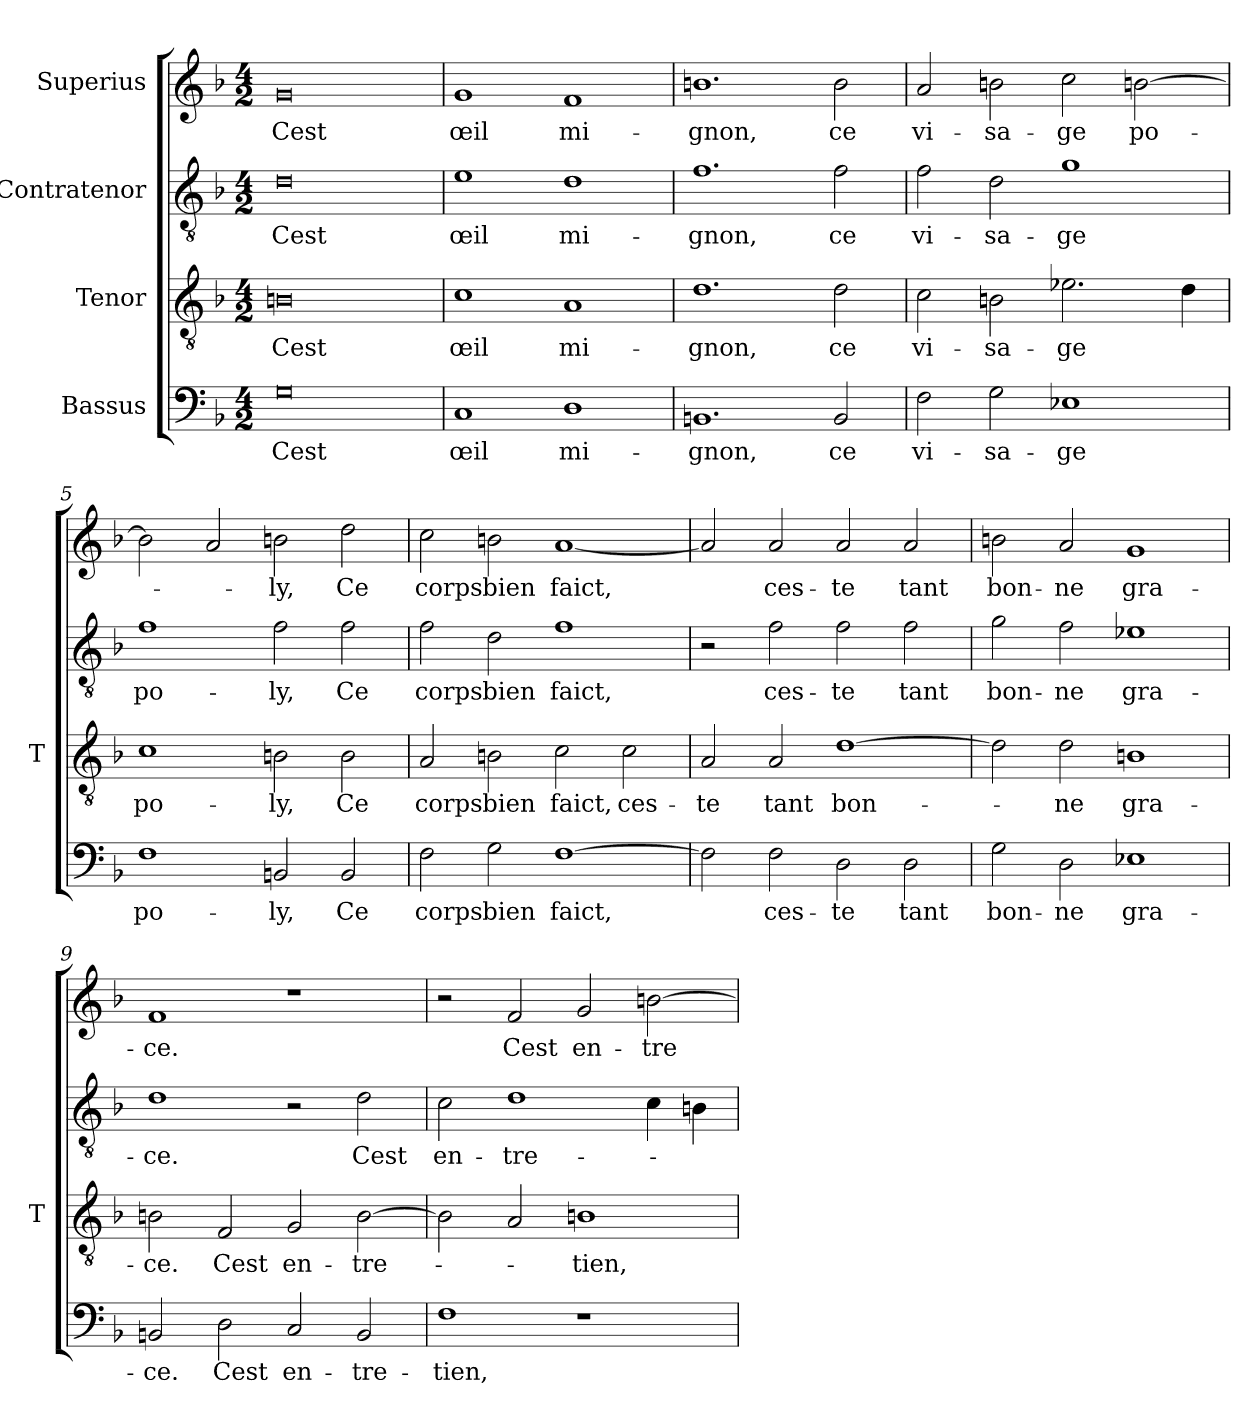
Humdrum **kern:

**kern	**text	**kern	**text	**kern	**text	**kern	**text
*part4	*part4	*part3	*part3	*part2	*part2	*part1	*part1
*staff4	*staff4	*staff3	*staff3	*staff2	*staff2	*staff1	*staff1
*I"Bassus	*	*I"Tenor	*	*I"Contratenor	*	*I"Superius	*
*	*	*I'T	*	*	*	*	*
*clefF4	*	*clefGv2	*	*clefGv2	*	*clefG2	*
*k[b-]	*	*k[b-]	*	*k[b-]	*	*k[b-]	*
*M4/2	*	*M4/2	*	*M4/2	*	*M4/2	*
=1	=1	=1	=1	=1	=1	=1	=1
0G	-Cest	0B	-Cest	0d	-Cest	0g	-Cest
=2	=2	=2	=2	=2	=2	=2	=2
1C	-œil	1c	-œil	1e	-œil	1g	-œil
1D	mi-	1A	mi-	1d	mi-	1f	mi-
=3	=3	=3	=3	=3	=3	=3	=3
1.BB	-gnon,	1.d	-gnon,	1.f	-gnon,	1.bn	-gnon,
2BB	-ce	2d	-ce	2f	-ce	2b	-ce
=4	=4	=4	=4	=4	=4	=4	=4
2F	vi-	2c	vi-	2f	vi-	2a	vi-
2G	sa-	2B	sa-	2d	sa-	2bn	sa-
1E-X	-ge	2.e-X	-ge	1g	-ge	2cc	-ge
.	.	.	.	.	.	[2bn	po-
.	.	4d	.	.	.	.	.
=5	=5	=5	=5	=5	=5	=5	=5
1F	po-	1c	po-	1f	po-	2b]	.
.	.	.	.	.	.	2a	.
2BB	-ly,	2B	-ly,	2f	-ly,	2bn	-ly,
2BB	-Ce	2B	-Ce	2f	-Ce	2dd	-Ce
=6	=6	=6	=6	=6	=6	=6	=6
2F	-corps	2A	-corps	2f	-corps	2cc	-corps
2G	-bien	2B	-bien	2d	-bien	2bn	-bien
[1F	-faict,	2c	-faict,	1f	-faict,	[1a	-faict,
.	.	2c	ces-	.	.	.	.
=7	=7	=7	=7	=7	=7	=7	=7
2F]	.	2A	-te	2r	.	2a]	.
2F	ces-	2A	-tant	2f	ces-	2a	ces-
2D	-te	[1d	bon-	2f	-te	2a	-te
2D	-tant	.	.	2f	-tant	2a	-tant
=8	=8	=8	=8	=8	=8	=8	=8
2G	bon-	2d]	.	2g	bon-	2bn	bon-
2D	-ne	2d	-ne	2f	-ne	2a	-ne
1E-X	gra-	1B	gra-	1e-X	gra-	1g	gra-
=9	=9	=9	=9	=9	=9	=9	=9
2BB	-ce.	2B	-ce.	1d	-ce.	1f	-ce.
2D	-Cest	2F	-Cest	.	.	.	.
2C	en-	2G	en-	2r	.	1r	.
2BB	tre-	[2B	tre-	2d	-Cest	.	.
=10	=10	=10	=10	=10	=10	=10	=10
1F	-tien,	2B]	.	2c	en-	2r	.
.	.	2A	.	1d	tre-	2f	-Cest
1r	.	1B	-tien,	.	.	2g	en-
.	.	.	.	4c	.	[2bn	tre-
.	.	.	.	4B	.	.	.
=	=	=	=	=	=	=	=
*-	*-	*-	*-	*-	*-	*-	*-
